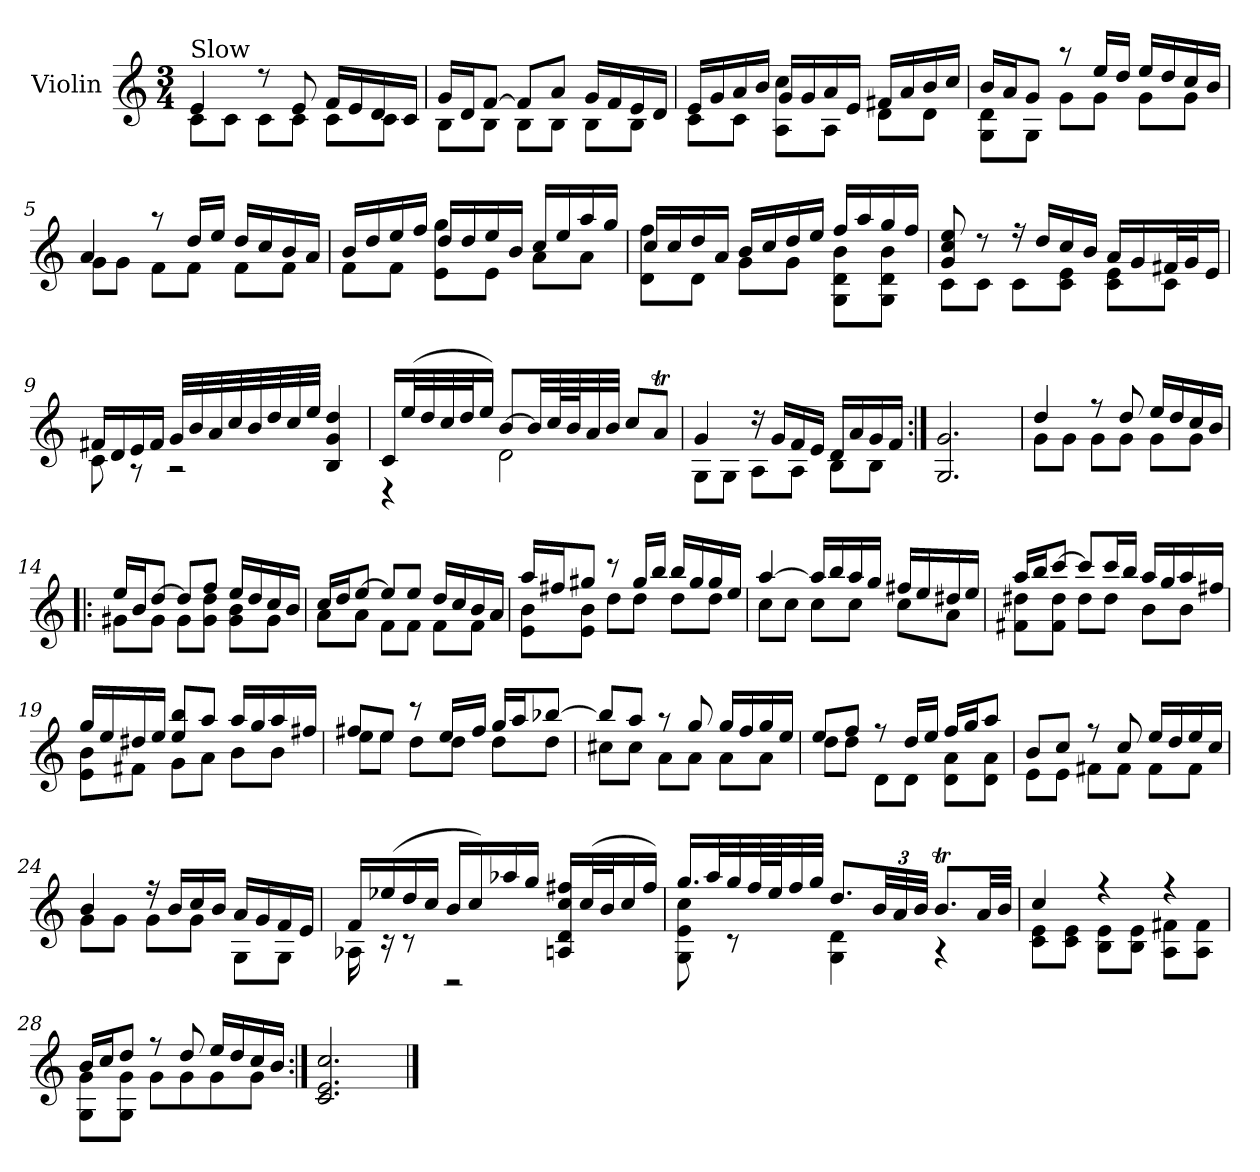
**kern
*part1
*staff1
*I"Violin
*I'Vln.
*clefG2
*k[]
*C:
*M3/4
=1
*^
!LO:TX:a:t=Slow	!
4e/	8c\L
.	8c\J
8r	8c\L
8e/	8c\J
16f/LL	8c\L
16e/	.
16d/	8c\J
16c/JJ	.
=2	=2
16g/LL	8B\L
16d/J	.
[8f/J	8B\J
8f/L]	8B\L
8a/J	8B\J
16g/LL	8B\L
16f/	.
16e/	8B\J
16d/JJ	.
=3	=3
16e/LL	8c\L
16g/	.
16a/	8c\J
16b/JJ	.
16g/LL	8A\ 8cc\L
16g/	.
16a/	8A\J
16e/JJ	.
16f#X/LL	8d\L
16a/	.
16b/	8d\J
16cc/JJ	.
!!LO:LB:g=z	!!
=4	=4
16b/LL	8G\ 8d\L
16a/J	.
8g/J	8G\J
8raa	8g\L
16ee/LL	8g\J
16dd/JJ	.
16ee/LL	8g\L
16dd/	.
16cc/	8g\J
16b/JJ	.
=5	=5
4a/	8g\L
.	8g\J
8raa	8f\L
16dd/LL	8f\J
16ee/JJ	.
16dd/LL	8f\L
16cc/	.
16b/	8f\J
16a/JJ	.
=6	=6
16b/LL	8f\L
16dd/	.
16ee/	8f\J
16ff/JJ	.
16dd/LL	8e\ 8gg\L
16dd/	.
16ee/	8e\J
16b/JJ	.
16cc/LL	8a\L
16ee/	.
16aa/	8a\J
16gg/JJ	.
!!LO:LB:g=z	!!
=7	=7
16cc/LL	8d\ 8ff\L
16cc/	.
16dd/	8d\J
16a/JJ	.
16b/LL	8g\L
16cc/	.
16dd/	8g\J
16ee/JJ	.
16ff/LL	8G\ 8d\ 8b\L
16aa/	.
16gg/	8G\ 8d\ 8b\J
16ff/JJ	.
=8	=8
8g/ 8cc/ 8ee/	8c\L
8r	8c\J
16r	8c\L
16dd/LL	.
16cc/	8c\ 8e\J
16b/JJ	.
16a/LL	8c\ 8e\L
16g/	.
32f#X/L	8c\J
32g/J	.
16e/JJ	.
=9	=9
16f#X/LL	8c\
16d/	.
16e/	8rA
16f#/JJ	.
32g/LLL	2rA
32b/	.
32a/	.
32cc/	.
32b/	.
32dd/	.
32cc/	.
32ee/JJJ	.
4B/ 4g/ 4dd/	.
!!LO:LB:g=z	!!
=10	=10
16c/LL	4rD
(32ee/L	.
32dd/	.
32cc/	.
32dd/J	.
16ee/JJ)	.
[8b/L	2d\
32b/LL]	.
64cc/L	.
64b/J	.
32a/	.
32b/JJJ	.
8cc/L	.
8aT/J	.
=11	=11
4g/	8G\L
.	8G\J
16rdd	8A\L
16g/LL	.
16f/	8A\J
16e/JJ	.
16d/LL	8B\L
16a/	.
16g/	8B\J
16f/JJ	.
*v	*v
=12:|!
2.G/ 2.g/
=13
*^
4dd/	8g\L
.	8g\J
8rff	8g\L
8dd/	8g\J
16ee/LL	8g\L
16dd/	.
16cc/	8g\J
16b/JJ	.
!!LO:LB:g=z	!!
=14!|:	=14!|:
16ee/LL	8g#X\L
16b/J	.
[8dd/J	8g#\J
8dd/L]	8g#\L
8ff/J	8g#\ 8dd\J
16ee/LL	8g#\ 8b\L
16dd/	.
16cc/	8g#\J
16b/JJ	.
=15	=15
16cc/LL	8a\L
16dd/J	.
[8ee/J	8a\J
8ee/L]	8f\L
8ee/J	8f\J
16dd/LL	8f\L
16cc/	.
16b/	8f\J
16a/JJ	.
=16	=16
16aa/LL	8e\ 8b\L
16ff#X/J	.
8gg#X/J	8e\ 8b\J
8rccc	8dd\L
16gg#/LL	8dd\J
16bb/JJ	.
16bb/LL	8dd\L
16gg#/	.
16gg#/	8dd\J
16ee/JJ	.
!!LO:LB:g=z	!!
=17	=17
[4aa/	8cc\L
.	8cc\J
16aa/LL]	8cc\L
16bb/	.
16aa/	8cc\J
16gg/JJ	.
16ff#X/LL	8cc\L
16ee/	.
16dd#X/	8a\J
16ee/JJ	.
=18	=18
16aa/LL	8f#X\ 8dd#X\L
16bb/J	.
[8ccc/J	8f#\ 8dd#\J
8ccc/L]	8dd#\L
16ccc/L	8dd#\J
16bb/JJ	.
16aa/LL	8b\L
16gg/	.
16aa/	8b\J
16ff#X/JJ	.
=19	=19
16gg/LL	8e\ 8b\L
16ee/	.
16dd#X/	8f#X\J
16ee/JJ	.
8ee/ 8bb/L	8g\L
8aa/J	8a\J
16aa/LL	8b\L
16gg/	.
16aa/	8b\J
16ff#X/JJ	.
!!LO:LB:g=z	!!
=20	=20
8ff#X/L	8ee\L
8ee/J	8ee\J
8rccc	8dd\L
16ee/LL	8dd\J
16ff#/JJ	.
16gg/LL	8dd\L
16aa/J	.
[8bb-X/J	8dd\J
=21	=21
8bb-/L]	8cc#X\L
8aa/J	8cc#\J
8raa	8a\L
8gg/	8a\J
16gg/LL	8a\L
16ff/	.
16gg/	8a\J
16ee/JJ	.
=22	=22
8ee/L	8dd\L
8ff/J	8dd\J
8rff	8d\L
16dd/LL	8d\J
16ee/JJ	.
16ff/LL	8d\ 8a\L
16gg/J	.
8aa/J	8d\ 8a\J
!!LO:LB:g=z	!!
=23	=23
8b/L	8e\L
8cc/J	8e\J
8rff	8f#X\L
8cc/	8f#\J
16ee/LL	8f#\L
16dd/	.
16ee/	8f#\J
16cc/JJ	.
=24	=24
4b/	8g\L
.	8g\J
16rff	8g\L
16b/LL	.
16cc/	8g\J
16b/JJ	.
16a/LL	8G\L
16g/	.
16f/	8G\J
16e/JJ	.
=25	=25
16f/LL	16A-X\
(16ee-X/	16rc
16dd/	8rc
16cc/JJ	.
16b/LL	2r
16cc/)	.
16aa-X/	.
16gg/JJ	.
16An/ 16d/ 16cc/ 16ff#X/LL	.
(32cc/L	.
32b/J	.
16cc/	.
16ff#/JJ)	.
!!LO:LB:g=z	!!
=26	=26
16.gg/LL	8G\ 8e\ 8cc\
32aa/L	.
32gg/	8rc
64ff/L	.
64ee/J	.
32ff/	.
32gg/JJJ	.
8.dd/L	4G\ 4d\
*Xbrackettup	*
48b/LL	.
48a/	.
48b/JJJ	.
8.bt/L	4rA
32a/LL	.
32b/JJJ	.
=27	=27
4cc/	8c\ 8e\L
.	8c\ 8e\J
4r	8B\ 8e\L
.	8B\ 8e\J
4r	8A\ 8f#X\L
.	8A\ 8f#\J
=28	=28
16b/LL	8G\ 8g\L
16cc/J	.
8dd/J	8G\ 8g\J
8r	8g\L
8dd/	8g\
16ee/LL	8g\
16dd/	.
16cc/	8g\J
16b/JJ	.
*v	*v
=29:|!
2.c/ 2.e/ 2.cc/
==
*-
